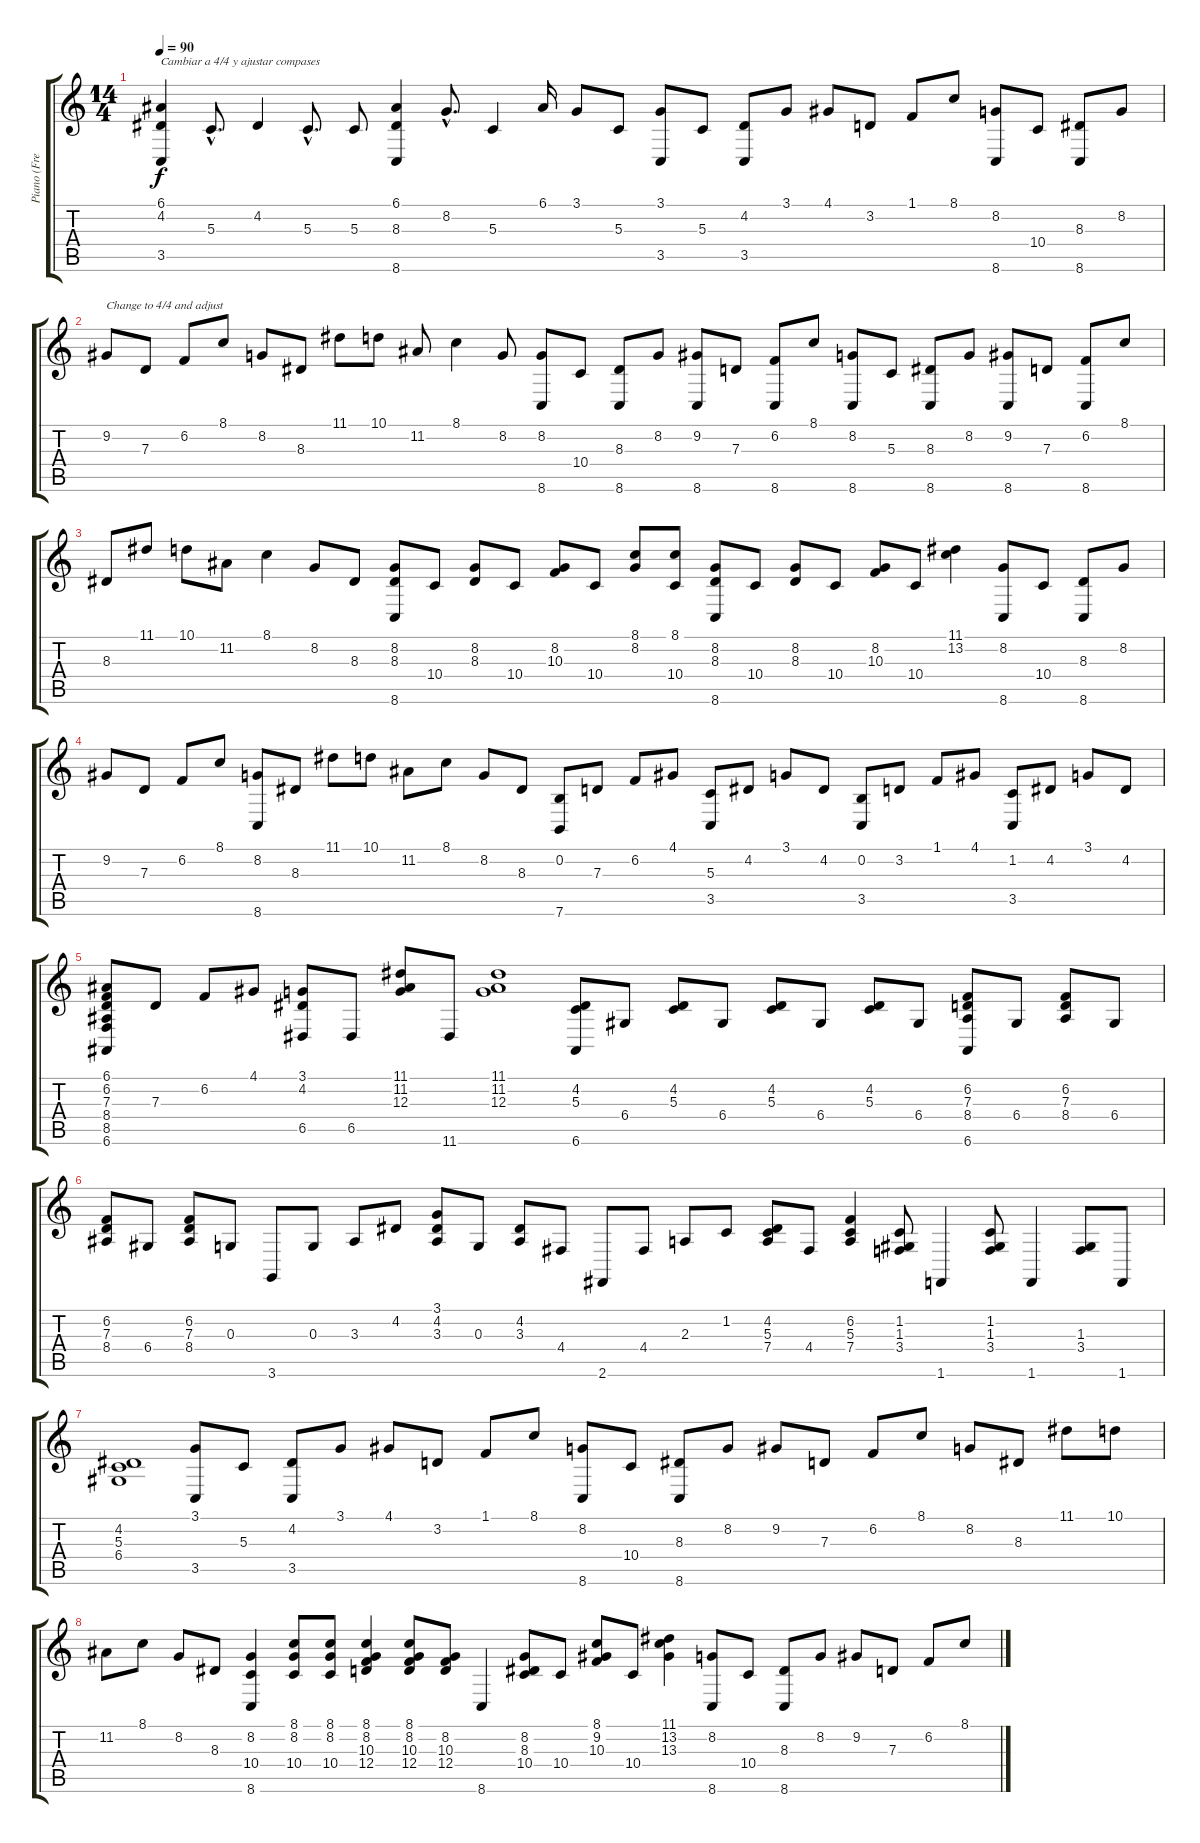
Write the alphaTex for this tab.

\track ("Piano (Freddie Mercury)" "Piano (Fre") {instrument acousticgrandpiano}
\staff {score tabs}
\tuning (E4 B3 G3 D3 A2 E2) {hide}
\ts (14 4)
\tempo 90
\clef g2
\ks c
(6.1 4.2 3.5).4{txt "Cambiar a 4/4 y ajustar compases" dy f instrument acousticgrandpiano} 5.3{hac}.8{d} 4.2.4 5.3{hac}.8{d} 5.3.8 (6.1 8.3 8.6).4 8.2{hac}.8{d} 5.3.4 6.1.16 3.1.8 5.3.8 (3.1 3.5).8 5.3.8 (4.2 3.5).8 3.1.8 4.1.8 3.2.8 1.1.8 8.1.8 (8.2 8.6).8 10.4.8 (8.3 8.6).8 8.2.8 |
9.2.8{txt "Change to 4/4 and adjust "} 7.3.8 6.2.8 8.1.8 8.2.8 8.3.8 11.1.8 10.1.8 11.2.8 8.1.4 8.2.8 (8.2 8.6).8 10.4.8 (8.3 8.6).8 8.2.8 (9.2 8.6).8 7.3.8 (6.2 8.6).8 8.1.8 (8.2 8.6).8 5.3.8 (8.3 8.6).8 8.2.8 (9.2 8.6).8 7.3.8 (6.2 8.6).8 8.1.8 |
8.3.8 11.1.8 10.1.8 11.2.8 8.1.4 8.2.8 8.3.8 (8.2 8.3 8.6).8 10.4.8 (8.2 8.3).8 10.4.8 (8.2 10.3).8 10.4.8 (8.1 8.2).8 (8.1 10.4).8 (8.2 8.3 8.6).8 10.4.8 (8.2 8.3).8 10.4.8 (8.2 10.3).8 10.4.8 (11.1 13.2).4 (8.2 8.6).8 10.4.8 (8.3 8.6).8 8.2.8 |
9.2.8 7.3.8 6.2.8 8.1.8 (8.2 8.6).8 8.3.8 11.1.8 10.1.8 11.2.8 8.1.8 8.2.8 8.3.8 (0.2 7.6).8 7.3.8 6.2.8 4.1.8 (5.3 3.5).8 4.2.8 3.1.8 4.2.8 (0.2 3.5).8 3.2.8 1.1.8 4.1.8 (1.2 3.5).8 4.2.8 3.1.8 4.2.8 |
(6.1 6.2 7.3 8.4 8.5 6.6).8 7.3.8 6.2.8 4.1.8 (3.1 4.2 6.5).8 6.5.8 (11.1 11.2 12.3).8 11.6.8 (11.1 11.2 12.3).1 (4.2 5.3 6.6).8 6.4.8 (4.2 5.3).8 6.4.8 (4.2 5.3).8 6.4.8 (4.2 5.3).8 6.4.8 (6.2 7.3 8.4 6.6).8 6.4.8 (6.2 7.3 8.4).8 6.4.8 |
(6.2 7.3 8.4).8 6.4.8 (6.2 7.3 8.4).8 0.3.8 3.6.8 0.3.8 3.3.8 4.2.8 (3.1 4.2 3.3).8 0.3.8 (4.2 3.3).8 4.4.8 2.6.8 4.4.8 2.3.8 1.2.8 (4.2 5.3 7.4).8 4.4.8 (6.2 5.3 7.4).4 (1.2 1.3 3.4).8 1.6.4 (1.2 1.3 3.4).8 1.6.4 (1.3 3.4).8 1.6.8 |
(4.2 5.3 6.4).1 (3.1 3.5).8 5.3.8 (4.2 3.5).8 3.1.8 4.1.8 3.2.8 1.1.8 8.1.8 (8.2 8.6).8 10.4.8 (8.3 8.6).8 8.2.8 9.2.8 7.3.8 6.2.8 8.1.8 8.2.8 8.3.8 11.1.8 10.1.8 |
11.2.8 8.1.8 8.2.8 8.3.8 (8.2 10.4 8.6).4 (8.1 8.2 10.4).8 (8.1 8.2 10.4).8 (8.1 8.2 10.3 12.4).4 (8.1 8.2 10.3 12.4).8 (8.2 10.3 12.4).8 8.6.4 (8.2 8.3 10.4).8 10.4.8 (8.1 9.2 10.3).8 10.4.8 (11.1 13.2 13.3).4 (8.2 8.6).8 10.4.8 (8.3 8.6).8 8.2.8 9.2.8 7.3.8 6.2.8 8.1.8
